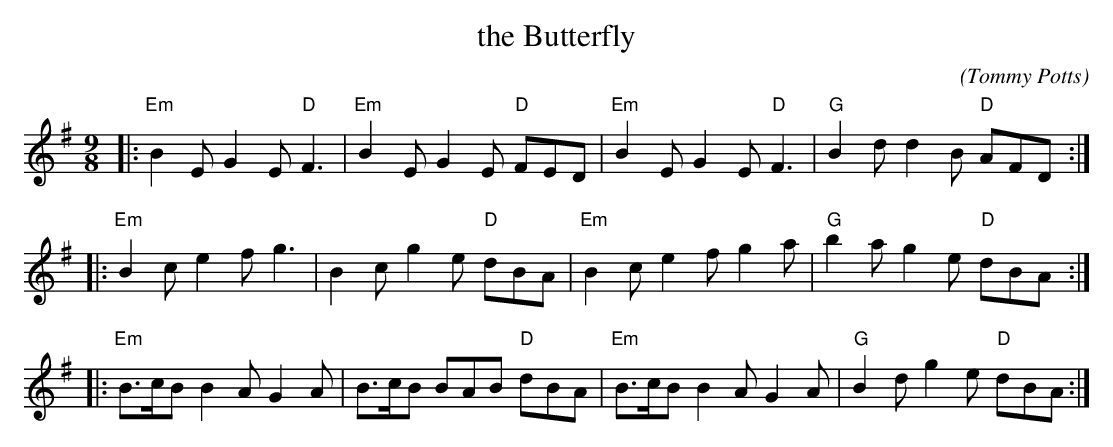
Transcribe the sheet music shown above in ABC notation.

X:1
T:the Butterfly
M:9/8
L:1/8
O:(Tommy Potts)
K:Em
|: "Em"B2E G2E "D"F3 | "Em"B2E G2E "D"FED | "Em"B2E G2E "D"F3 | "G"B2d d2B "D"AFD :|
|: "Em"B2c e2f g3 | B2c g2e "D"dBA | "Em"B2c e2f g2a | "G"b2a g2e "D"dBA :|
|: "Em"B>cB B2A G2A | B>cB BAB "D"dBA | "Em"B>cB B2A G2A | "G"B2d g2e "D"dBA :|
